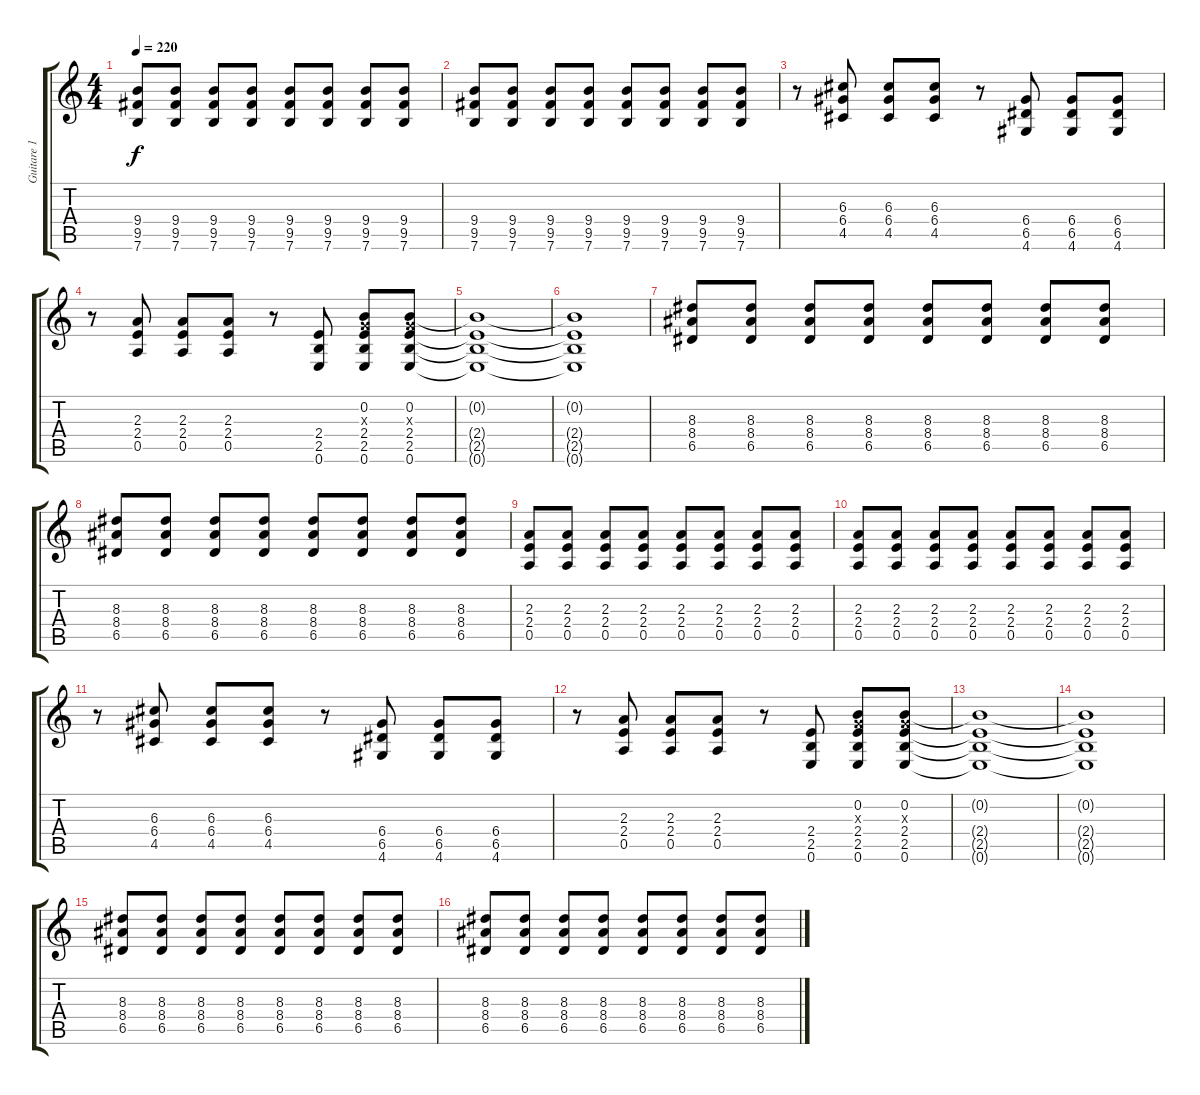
\track ("Guitare 1" "Guitare 1") {instrument distortionguitar}
\staff {score tabs}
\tuning (E4 B3 G3 D3 A2 E2) {hide}
\ts (4 4)
\tempo 220
\clef g2
\ks c
(9.4{t} 9.5{t} 7.6{t}).8{dy f} (9.4 9.5 7.6).8 (9.4 9.5 7.6).8 (9.4 9.5 7.6).8 (9.4 9.5 7.6).8 (9.4 9.5 7.6).8 (9.4 9.5 7.6).8 (9.4 9.5 7.6).8 |
(9.4 9.5 7.6).8 (9.4 9.5 7.6).8 (9.4 9.5 7.6).8 (9.4 9.5 7.6).8 (9.4 9.5 7.6).8 (9.4 9.5 7.6).8 (9.4 9.5 7.6).8 (9.4 9.5 7.6).8 |
r.8 (6.3 6.4 4.5).8 (6.3 6.4 4.5).8 (6.3 6.4 4.5).8 r.8 (6.4 6.5 4.6).8 (6.4 6.5 4.6).8 (6.4 6.5 4.6).8 |
r.8 (2.3 2.4 0.5).8 (2.3 2.4 0.5).8 (2.3 2.4 0.5).8 r.8 (2.4 2.5 0.6).8 (0.2 0.3{x} 2.4 2.5 0.6).8 (0.2 0.3{x} 2.4 2.5 0.6).8 |
(0.2{t} 2.4{t} 2.5{t} 0.6{t}).1 |
(0.2{t} 2.4{t} 2.5{t} 0.6{t}).1 |
(8.3 8.4 6.5).8 (8.3 8.4 6.5).8 (8.3 8.4 6.5).8 (8.3 8.4 6.5).8 (8.3 8.4 6.5).8 (8.3 8.4 6.5).8 (8.3 8.4 6.5).8 (8.3 8.4 6.5).8 |
(8.3 8.4 6.5).8 (8.3 8.4 6.5).8 (8.3 8.4 6.5).8 (8.3 8.4 6.5).8 (8.3 8.4 6.5).8 (8.3 8.4 6.5).8 (8.3 8.4 6.5).8 (8.3 8.4 6.5).8 |
(2.3 2.4 0.5).8 (2.3 2.4 0.5).8 (2.3 2.4 0.5).8 (2.3 2.4 0.5).8 (2.3 2.4 0.5).8 (2.3 2.4 0.5).8 (2.3 2.4 0.5).8 (2.3 2.4 0.5).8 |
(2.3 2.4 0.5).8 (2.3 2.4 0.5).8 (2.3 2.4 0.5).8 (2.3 2.4 0.5).8 (2.3 2.4 0.5).8 (2.3 2.4 0.5).8 (2.3 2.4 0.5).8 (2.3 2.4 0.5).8 |
r.8 (6.3 6.4 4.5).8 (6.3 6.4 4.5).8 (6.3 6.4 4.5).8 r.8 (6.4 6.5 4.6).8 (6.4 6.5 4.6).8 (6.4 6.5 4.6).8 |
r.8 (2.3 2.4 0.5).8 (2.3 2.4 0.5).8 (2.3 2.4 0.5).8 r.8 (2.4 2.5 0.6).8 (0.2 0.3{x} 2.4 2.5 0.6).8 (0.2 0.3{x} 2.4 2.5 0.6).8 |
(0.2{t} 2.4{t} 2.5{t} 0.6{t}).1 |
(0.2{t} 2.4{t} 2.5{t} 0.6{t}).1 |
(8.3 8.4 6.5).8 (8.3 8.4 6.5).8 (8.3 8.4 6.5).8 (8.3 8.4 6.5).8 (8.3 8.4 6.5).8 (8.3 8.4 6.5).8 (8.3 8.4 6.5).8 (8.3 8.4 6.5).8 |
(8.3 8.4 6.5).8 (8.3 8.4 6.5).8 (8.3 8.4 6.5).8 (8.3 8.4 6.5).8 (8.3 8.4 6.5).8 (8.3 8.4 6.5).8 (8.3 8.4 6.5).8 (8.3 8.4 6.5).8
